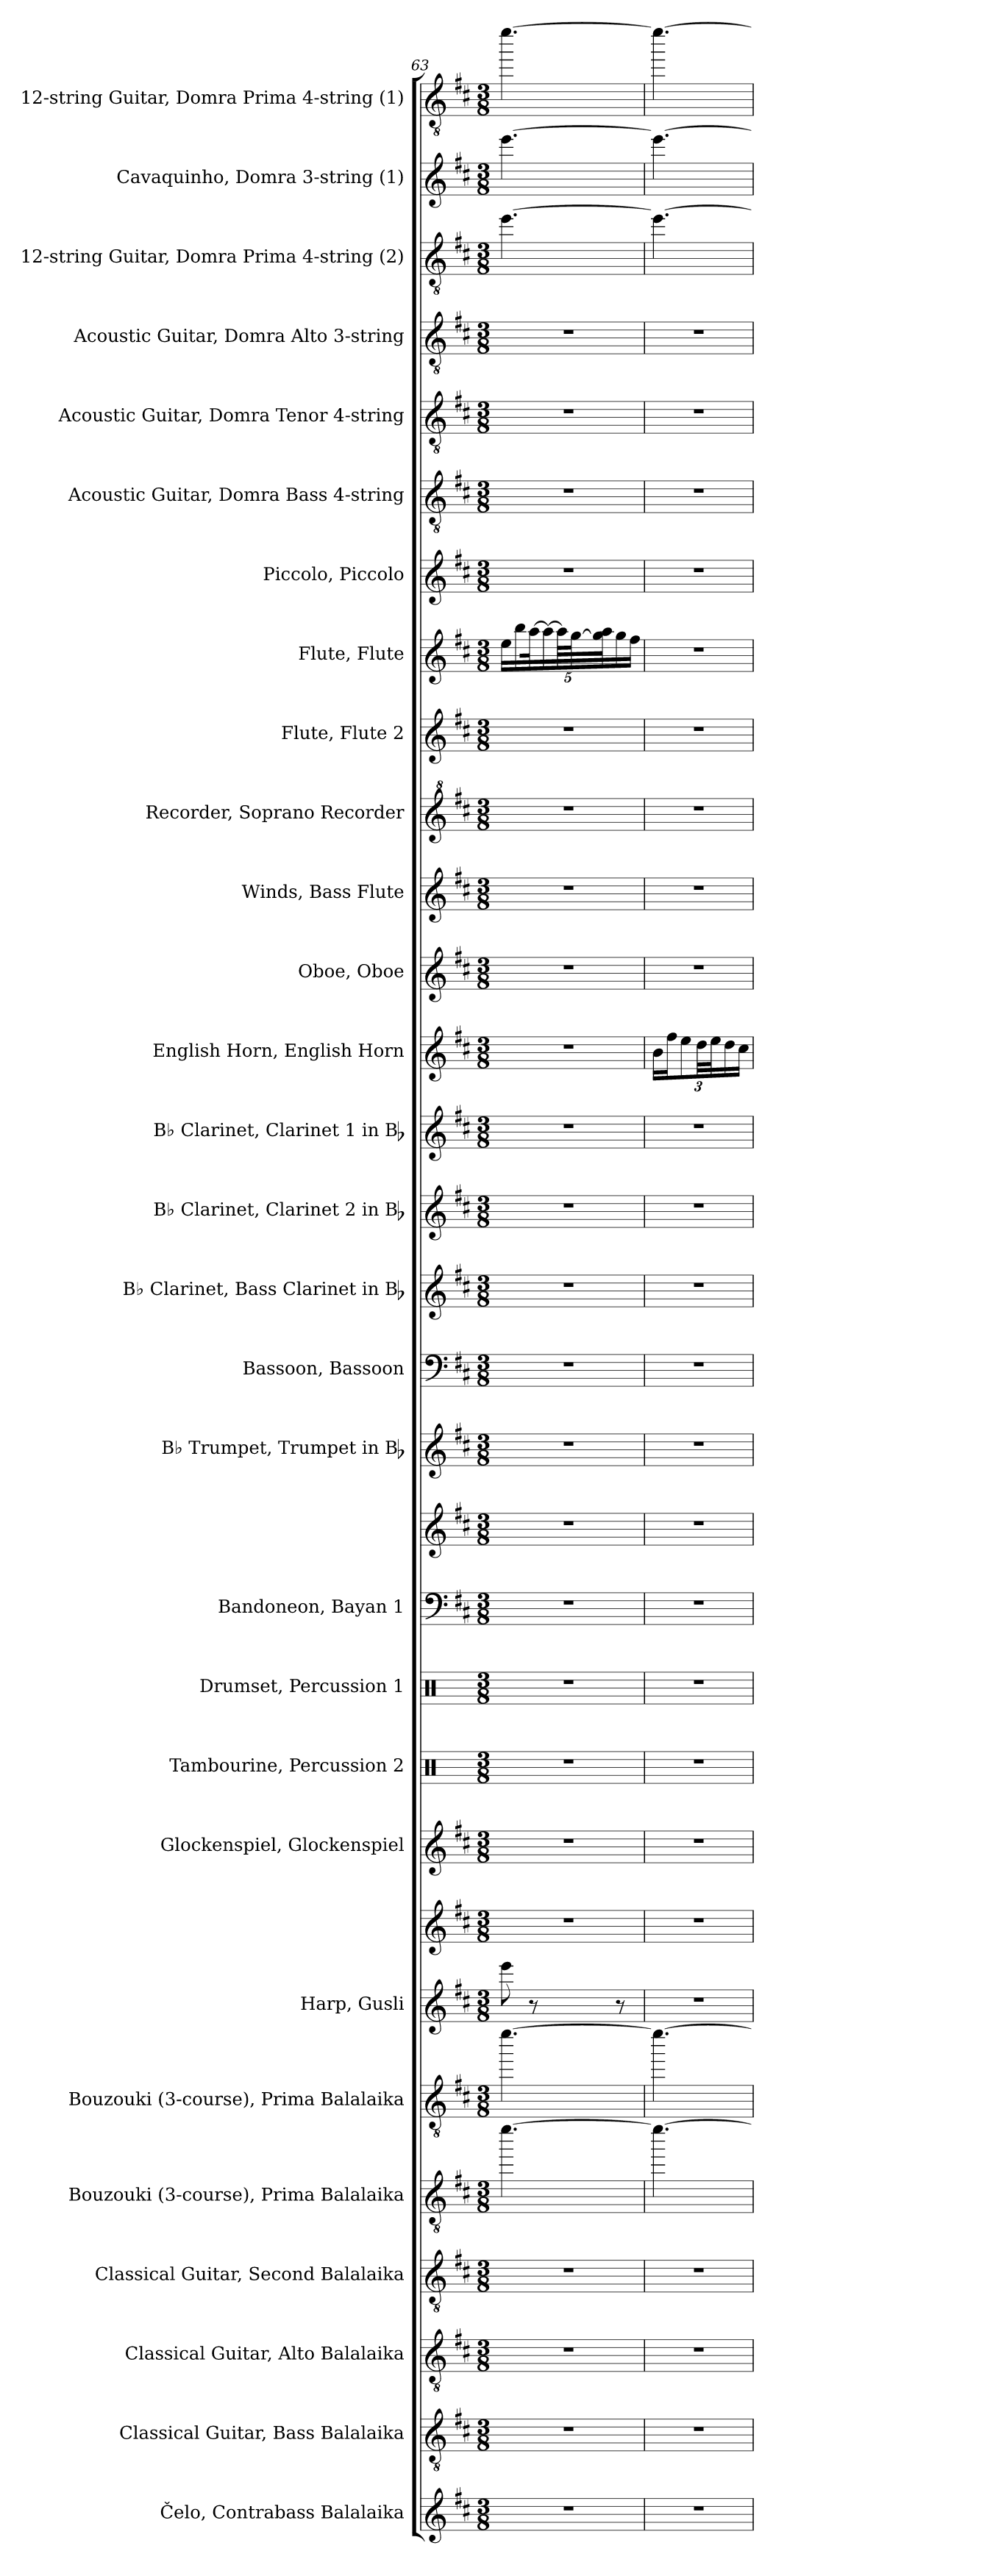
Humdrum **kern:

**kern	**kern	**kern	**kern	**kern	**kern	**kern	**kern	**kern	**kern	**kern	**kern	**kern	**kern	**kern	**kern	**kern	**kern	**kern	**kern	**kern	**kern	**kern	**kern	**kern	**kern	**kern	**kern	**kern	**kern	**kern
*part29	*part28	*part27	*part26	*part25	*part24	*part23	*part23	*part22	*part21	*part20	*part19	*part19	*part18	*part17	*part16	*part15	*part14	*part13	*part12	*part11	*part10	*part9	*part8	*part7	*part6	*part5	*part4	*part3	*part2	*part1
*staff31	*staff30	*staff29	*staff28	*staff27	*staff26	*staff25	*staff24	*staff23	*staff22	*staff21	*staff20	*staff19	*staff18	*staff17	*staff16	*staff15	*staff14	*staff13	*staff12	*staff11	*staff10	*staff9	*staff8	*staff7	*staff6	*staff5	*staff4	*staff3	*staff2	*staff1
*I"Čelo, Contrabass Balalaika	*I"Classical Guitar, Bass Balalaika	*I"Classical Guitar, Alto Balalaika	*I"Classical Guitar, Second Balalaika	*I"Bouzouki (3-course), Prima Balalaika	*I"Bouzouki (3-course), Prima Balalaika	*I"Harp, Gusli	*	*I"Glockenspiel, Glockenspiel	*I"Tambourine, Percussion 2	*I"Drumset, Percussion 1	*I"Bandoneon, Bayan 1	*	*I"B♭ Trumpet, Trumpet in Bb	*I"Bassoon, Bassoon	*I"B♭ Clarinet, Bass Clarinet in Bb	*I"B♭ Clarinet, Clarinet 2 in Bb	*I"B♭ Clarinet, Clarinet 1 in Bb	*I"English Horn, English Horn	*I"Oboe, Oboe	*I"Winds, Bass Flute	*I"Recorder, Soprano Recorder	*I"Flute, Flute 2	*I"Flute, Flute	*I"Piccolo, Piccolo	*I"Acoustic Guitar, Domra Bass 4-string	*I"Acoustic Guitar, Domra Tenor 4-string	*I"Acoustic Guitar, Domra Alto 3-string	*I"12-string Guitar, Domra Prima 4-string (2)	*I"Cavaquinho, Domra 3-string (1)	*I"12-string Guitar, Domra Prima 4-string (1)
*	*I'Guit.	*I'Guit.	*I'Guit.	*I'Bou.	*I'Bou.	*I'Hrp.	*	*I'Glock.	*I'Tamb.	*I'D. Set	*I'Ban.	*	*I'B♭ Tpt.	*I'Bsn.	*I'B♭ Cl.	*I'B♭ Cl.	*I'B♭ Cl.	*I'E. Hn.	*I'Ob.	*I'Wi.	*I'Rec.	*I'Fl.	*I'Fl.	*I'Picc.	*I'Guit.	*I'Guit.	*I'Guit.	*I'12-str. Guit.	*I'Cava.	*I'12-str. Guit.
!!LO:PB:g=z
*clefG2	*clefGv2	*clefGv2	*clefGv2	*clefGv2	*clefGv2	*clefG2	*clefG2	*clefG2	*clefX	*clefX	*clefF4	*clefG2	*clefG2	*clefF4	*clefG2	*clefG2	*clefG2	*clefG2	*clefG2	*clefG2	*clefG^2	*clefG2	*clefG2	*clefG2	*clefGv2	*clefGv2	*clefGv2	*clefGv2	*clefG2	*clefGv2
*ITrd14c24	*	*	*	*	*	*	*	*ITrd-14c-24	*	*	*	*	*ITrd1c2	*	*ITrd1c2	*ITrd1c2	*ITrd1c2	*ITrd4c7	*	*	*	*	*	*ITrd-7c-12	*	*	*	*	*	*
*k[f#c#]	*k[f#c#]	*k[f#c#]	*k[f#c#]	*k[f#c#]	*k[f#c#]	*k[f#c#]	*k[f#c#]	*k[f#c#]	*k[]	*k[]	*k[f#c#]	*k[f#c#]	*k[]	*k[f#c#]	*k[]	*k[]	*k[]	*k[f#]	*k[f#c#]	*k[f#c#]	*k[f#c#]	*k[f#c#]	*k[f#c#]	*k[f#c#]	*k[f#c#]	*k[f#c#]	*k[f#c#]	*k[f#c#]	*k[f#c#]	*k[f#c#]
*M3/8	*M3/8	*M3/8	*M3/8	*M3/8	*M3/8	*M3/8	*M3/8	*M3/8	*M3/8	*M3/8	*M3/8	*M3/8	*M3/8	*M3/8	*M3/8	*M3/8	*M3/8	*M3/8	*M3/8	*M3/8	*M3/8	*M3/8	*M3/8	*M3/8	*M3/8	*M3/8	*M3/8	*M3/8	*M3/8	*M3/8
=63	=63	=63	=63	=63	=63	=63	=63	=63	=63	=63	=63	=63	=63	=63	=63	=63	=63	=63	=63	=63	=63	=63	=63	=63	=63	=63	=63	=63	=63	=63
4.r	4.r	4.r	4.r	[4.eee\	[4.eee\	8eee\	4.r	4.r	4.r	4.r	4.r	4.r	4.r	4.r	4.r	4.r	4.r	4.r	4.r	4.r	4.r	4.r	16ee\LL	4.r	4.r	4.r	4.r	[4.ee\	[4.eee\	[4.eee\
.	.	.	.	.	.	.	.	.	.	.	.	.	.	.	.	.	.	.	.	.	.	.	16bb\	.	.	.	.	.	.	.
*	*	*	*	*	*	*	*	*	*	*	*	*	*	*	*	*	*	*	*	*	*	*	*Xbrackettup	*	*	*	*	*	*	*
.	.	.	.	.	.	8r	.	.	.	.	.	.	.	.	.	.	.	.	.	.	.	.	[40aa\K	.	.	.	.	.	.	.
.	.	.	.	.	.	.	.	.	.	.	.	.	.	.	.	.	.	.	.	.	.	.	20aa\_	.	.	.	.	.	.	.
.	.	.	.	.	.	.	.	.	.	.	.	.	.	.	.	.	.	.	.	.	.	.	80aa\LL]	.	.	.	.	.	.	.
.	.	.	.	.	.	.	.	.	.	.	.	.	.	.	.	.	.	.	.	.	.	.	[80gg\J	.	.	.	.	.	.	.
.	.	.	.	.	.	.	.	.	.	.	.	.	.	.	.	.	.	.	.	.	.	.	40gg\] 40aa\J	.	.	.	.	.	.	.
.	.	.	.	.	.	8r	.	.	.	.	.	.	.	.	.	.	.	.	.	.	.	.	16gg\	.	.	.	.	.	.	.
.	.	.	.	.	.	.	.	.	.	.	.	.	.	.	.	.	.	.	.	.	.	.	16ff#\JJ	.	.	.	.	.	.	.
=64	=64	=64	=64	=64	=64	=64	=64	=64	=64	=64	=64	=64	=64	=64	=64	=64	=64	=64	=64	=64	=64	=64	=64	=64	=64	=64	=64	=64	=64	=64
4.r	4.r	4.r	4.r	4.eee\_	4.eee\_	4.r	4.r	4.r	4.r	4.r	4.r	4.r	4.r	4.r	4.r	4.r	4.r	16e\LL	4.r	4.r	4.r	4.r	4.r	4.r	4.r	4.r	4.r	4.ee\_	4.eee\_	4.eee\_
.	.	.	.	.	.	.	.	.	.	.	.	.	.	.	.	.	.	16b\J	.	.	.	.	.	.	.	.	.	.	.	.
*	*	*	*	*	*	*	*	*	*	*	*	*	*	*	*	*	*	*Xbrackettup	*	*	*	*	*	*	*	*	*	*	*	*
.	.	.	.	.	.	.	.	.	.	.	.	.	.	.	.	.	.	12a\	.	.	.	.	.	.	.	.	.	.	.	.
.	.	.	.	.	.	.	.	.	.	.	.	.	.	.	.	.	.	48g\LL	.	.	.	.	.	.	.	.	.	.	.	.
.	.	.	.	.	.	.	.	.	.	.	.	.	.	.	.	.	.	48a\J	.	.	.	.	.	.	.	.	.	.	.	.
.	.	.	.	.	.	.	.	.	.	.	.	.	.	.	.	.	.	16g\	.	.	.	.	.	.	.	.	.	.	.	.
.	.	.	.	.	.	.	.	.	.	.	.	.	.	.	.	.	.	16f#\JJ	.	.	.	.	.	.	.	.	.	.	.	.
=	=	=	=	=	=	=	=	=	=	=	=	=	=	=	=	=	=	=	=	=	=	=	=	=	=	=	=	=	=	=
*-	*-	*-	*-	*-	*-	*-	*-	*-	*-	*-	*-	*-	*-	*-	*-	*-	*-	*-	*-	*-	*-	*-	*-	*-	*-	*-	*-	*-	*-	*-
